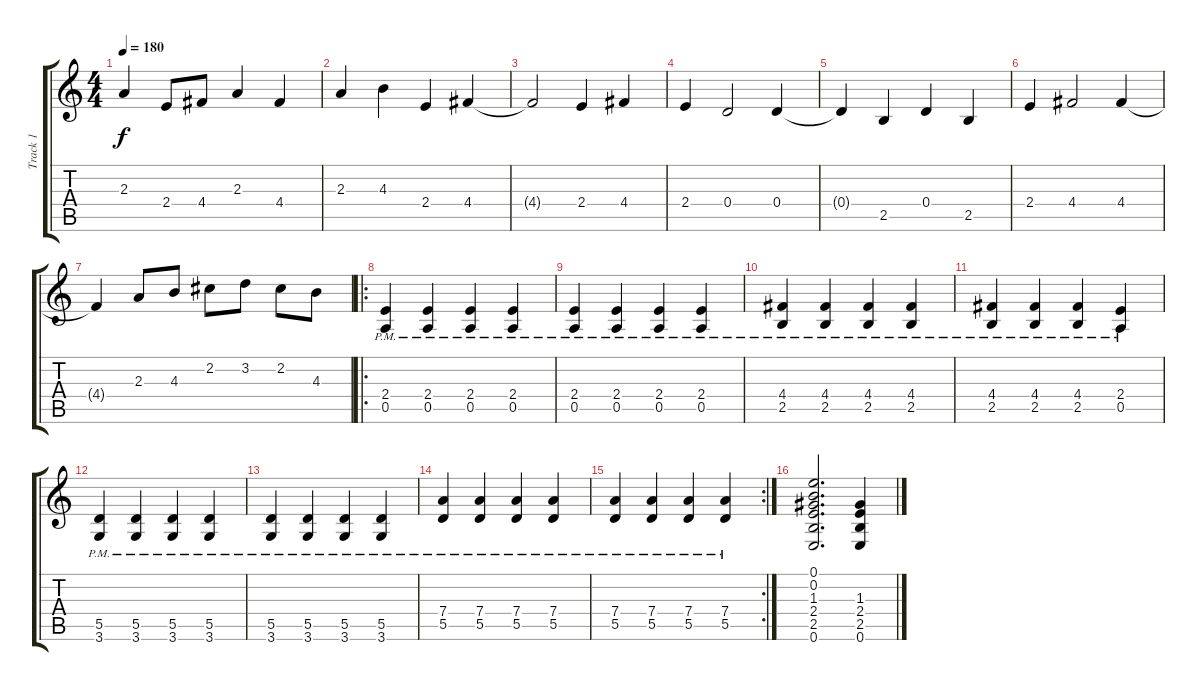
\track ("Track 1" "Track 1") {instrument distortionguitar}
\staff {score tabs}
\tuning (E4 B3 G3 D3 A2 E2) {hide}
\ts (4 4)
\tempo 180
\clef g2
\ks c
2.3{t}.4{dy f} 2.4.8 4.4.8 2.3.4 4.4.4 |
2.3.4 4.3.4 2.4.4 4.4.4 |
4.4{t}.2 2.4.4 4.4.4 |
2.4.4 0.4.2 0.4.4 |
0.4{t}.4 2.5.4 0.4.4 2.5.4 |
2.4.4 4.4.2 4.4.4 |
4.4{t}.4 2.3.8 4.3.8 2.2.8 3.2.8 2.2.8 4.3.8 |
\ro
(2.4{pm} 0.5).4 (2.4{pm} 0.5).4 (2.4{pm} 0.5).4 (2.4{pm} 0.5).4 |
(2.4{pm} 0.5).4 (2.4{pm} 0.5).4 (2.4{pm} 0.5).4 (2.4{pm} 0.5).4 |
(4.4{pm} 2.5).4 (4.4{pm} 2.5).4 (4.4{pm} 2.5).4 (4.4{pm} 2.5).4 |
(4.4{pm} 2.5).4 (4.4{pm} 2.5).4 (4.4{pm} 2.5).4 (2.4{pm} 0.5).4 |
(5.5{pm} 3.6).4 (5.5{pm} 3.6).4 (5.5{pm} 3.6).4 (5.5{pm} 3.6).4 |
(5.5{pm} 3.6).4 (5.5{pm} 3.6).4 (5.5{pm} 3.6).4 (5.5{pm} 3.6).4 |
(7.4 5.5{pm}).4 (7.4 5.5{pm}).4 (7.4 5.5{pm}).4 (7.4 5.5{pm}).4 |
\rc 2
(7.4 5.5{pm}).4 (7.4 5.5{pm}).4 (7.4 5.5{pm}).4 (7.4 5.5{pm}).4 |
(0.1 0.2 1.3 2.4 2.5 0.6).2{d} (1.3 2.4 2.5 0.6).4
